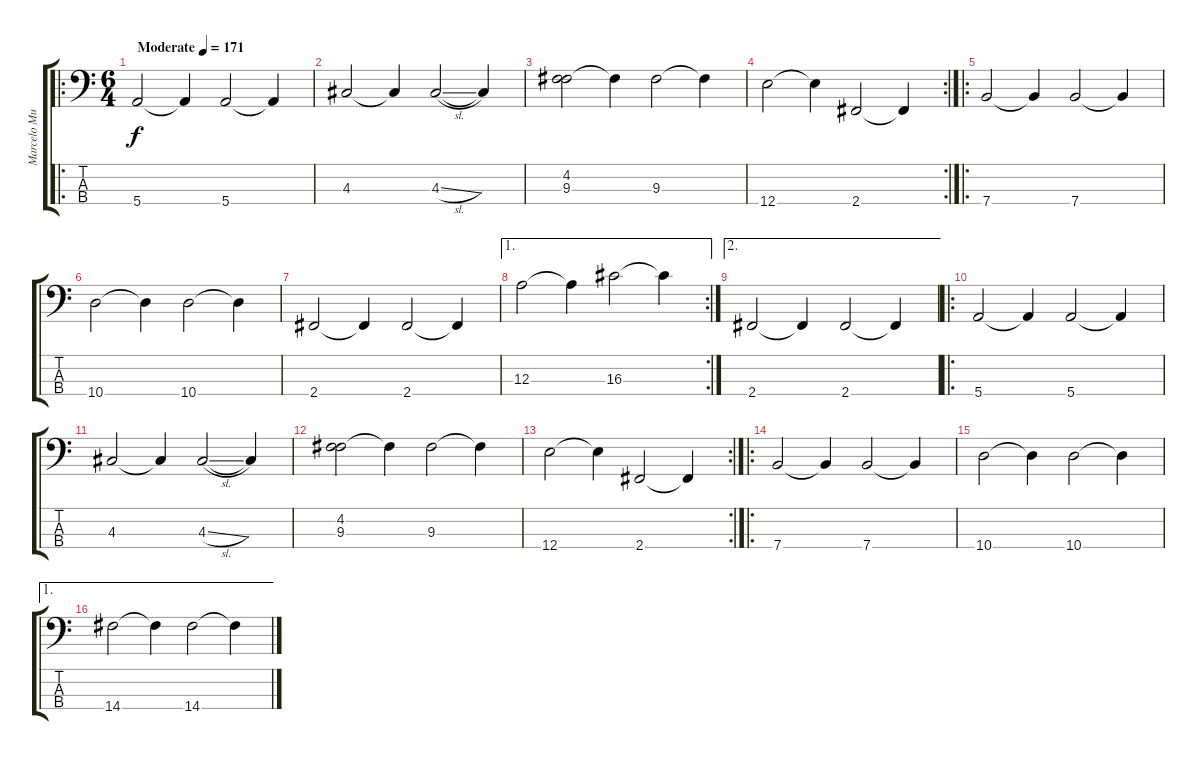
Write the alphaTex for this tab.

\track ("Marcelo Muñoz " "Marcelo Mu") {instrument electricbassfinger}
\staff {score tabs}
\tuning (G2 D2 A1 E1) {hide}
\ro
\ts (6 4)
\tempo (171 "Moderate")
\clef f4
\ks c
5.4.2{dy f instrument electricbassfinger} 5.4{t}.4 5.4.2 5.4{t}.4 |
4.3.2 4.3{t}.4 4.3{sl}.2 4.3{t}.4 |
(4.2 9.3).2 4.2{t}.4 9.3.2 9.3{t}.4 |
\rc 2
12.4.2 12.4{t}.4 2.4.2 2.4{t}.4 |
\ro
7.4.2 7.4{t}.4 7.4.2 7.4{t}.4 |
10.4.2 10.4{t}.4 10.4.2 10.4{t}.4 |
2.4.2 2.4{t}.4 2.4.2 2.4{t}.4 |
\ae 1
\rc 2
12.3.2 12.3{t}.4 16.3.2 16.3{t}.4 |
\ae 2
2.4.2 2.4{t}.4 2.4.2 2.4{t}.4 |
\ro
5.4.2 5.4{t}.4 5.4.2 5.4{t}.4 |
4.3.2 4.3{t}.4 4.3{sl}.2 4.3{t}.4 |
(4.2 9.3).2 4.2{t}.4 9.3.2 9.3{t}.4 |
\rc 2
12.4.2 12.4{t}.4 2.4.2 2.4{t}.4 |
\ro
7.4.2 7.4{t}.4 7.4.2 7.4{t}.4 |
10.4.2 10.4{t}.4 10.4.2 10.4{t}.4 |
\ae 1
14.4.2 14.4{t}.4 14.4.2 14.4{t}.4
